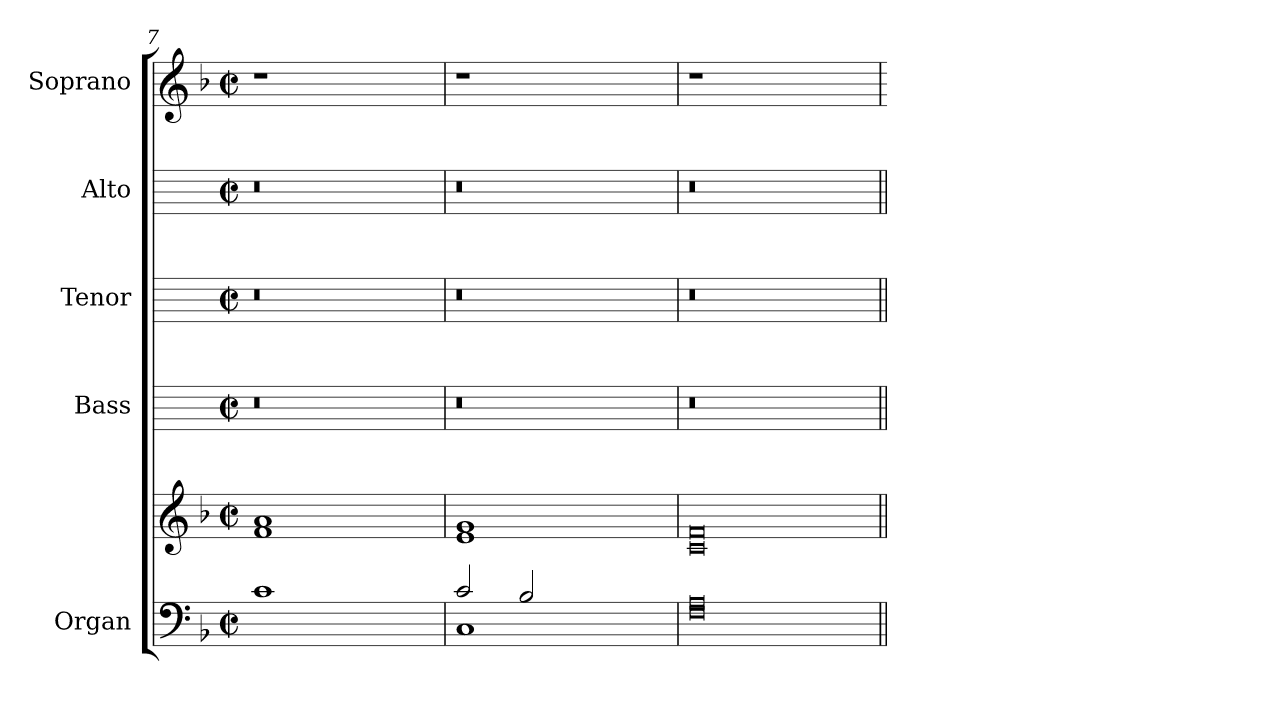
**kern	**kern	**kern	**kern	**kern	**kern
*part5	*part5	*part4	*part3	*part2	*part1
*staff6	*staff5	*staff4	*staff3	*staff2	*staff1
*I"Organ	*	*I"Bass	*I"Tenor	*I"Alto	*I"Soprano
*	*	*I'B	*I'T	*I'A	*I'S
*clefF4	*clefG2	*	*	*	*clefG2
*k[b-]	*k[b-]	*	*	*	*k[b-]
*F:	*F:	*	*	*	*F:
*M2/2	*M2/2	*M4/2	*M4/2	*M4/2	*M2/2
*met(c|)	*met(c|)	*met(c|)	*met(c|)	*met(c|)	*met(c|)
=7	=7	=7	=7	=7	=7
*^	*^	*	*	*	*
1c/	1ryy	1f/ 1a/	1ryy	0r	0r	0r	1r
1ryy	1ryy	1ryy	1ryy	.	.	.	1ryy
=8	=8	=8	=8	=8	=8	=8	=8
2c/	1C\	1e/ 1g/	1ryy	0r	0r	0r	1r
2B-/	.	.	.	.	.	.	.
1ryy	1ryy	1ryy	1ryy	.	.	.	1ryy
=9	=9	=9	=9	=9	=9	=9	=9
0A/	0F\	0c/ 0f/	1ryy	0r	0r	0r	1r
.	.	.	1ryy	.	.	.	1ryy
*v	*v	*	*	*	*	*	*
*	*v	*v	*	*	*	*
=||	=||	=||	=||	=||	=
*-	*-	*-	*-	*-	*-
